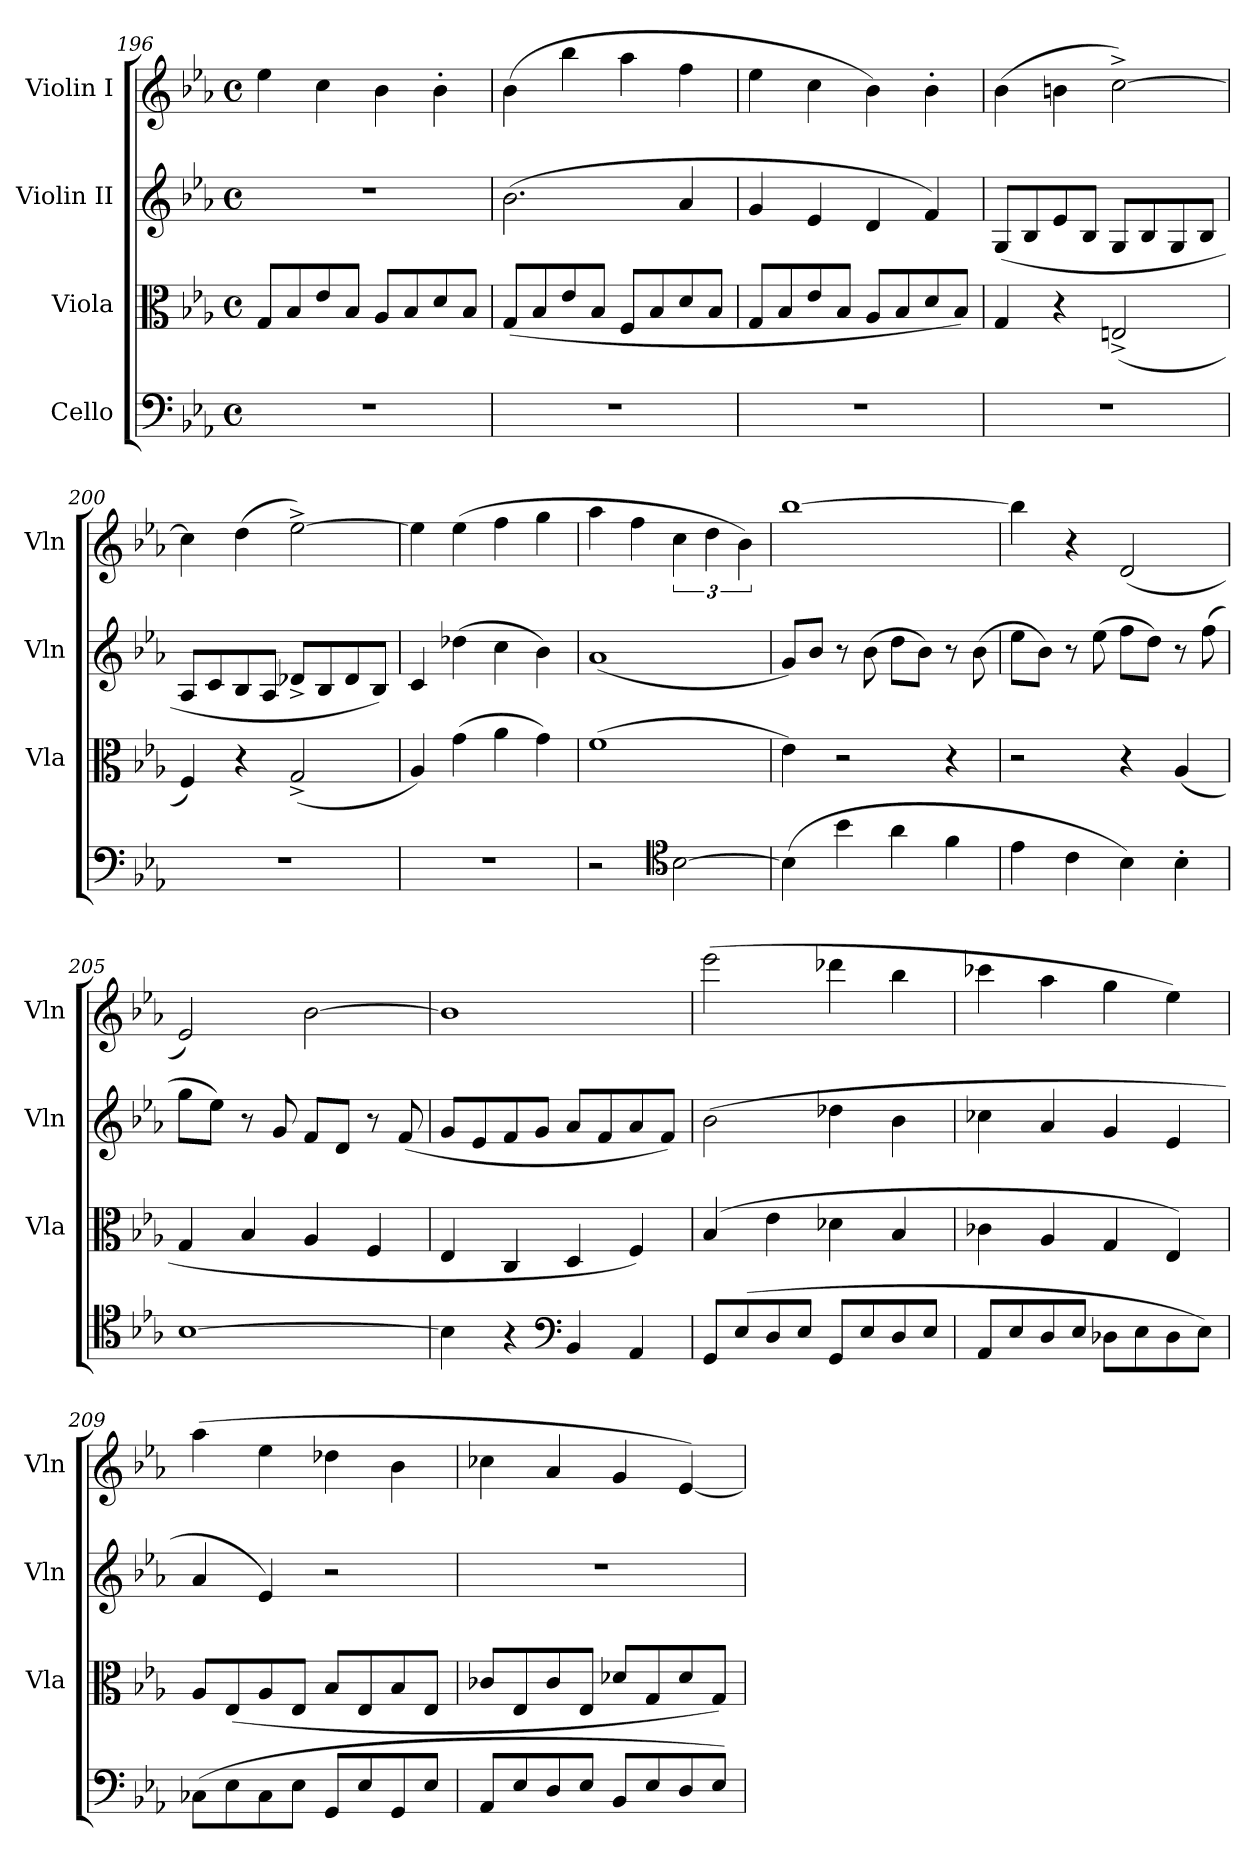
**kern	**kern	**kern	**kern
*part4	*part3	*part2	*part1
*staff4	*staff3	*staff2	*staff1
*I"Cello	*I"Viola	*I"Violin II	*I"Violin I
*	*I'Vla	*I'Vln	*I'Vln
*clefF4	*clefC3	*clefG2	*clefG2
*k[b-e-a-]	*k[b-e-a-]	*k[b-e-a-]	*k[b-e-a-]
*M4/4	*M4/4	*M4/4	*M4/4
*met(c)	*met(c)	*met(c)	*met(c)
=196	=196	=196	=196
1r	8G/L	1r	4ee-\
.	8B-/	.	.
.	8e-/	.	4cc\
.	8B-/J	.	.
.	8A-/L	.	4b-\
.	8B-/	.	.
.	8d/	.	4b-'\
.	8B-/J	.	.
=197	=197	=197	=197
1r	(>8G/L	(>2.b-\	(>4b-\
.	8B-/	.	.
.	8e-/	.	4bb-\
.	8B-/J	.	.
.	8F/L	.	4aa-\
.	8B-/	.	.
.	8d/	4a-/	4ff\
.	8B-/J	.	.
=198	=198	=198	=198
1r	8G/L	4g/	4ee-\
.	8B-/	.	.
.	8e-/	4e-/	4cc\
.	8B-/J	.	.
.	8A-/L	4d/	4b-\)
.	8B-/	.	.
.	8d/	4f/)	4b-'\
.	8B-/J)	.	.
=199	=199	=199	=199
1r	4G/	(>8G/L	(>4b-\
.	.	8B-/	.
.	4r	8e-/	4bn\
.	.	8B-/J	.
.	(<2En^/	8G/L	[2cc^\)
.	.	8B-/	.
.	.	8G/	.
.	.	8B-/J	.
=200	=200	=200	=200
1r	4F/)	8A-/L	4cc\]
.	.	8c/	.
.	4r	8B-/	(>4dd\
.	.	8A-/J	.
.	(<2G^/	8d-X^/L	[2ee-^\)
.	.	8B-/	.
.	.	8d-/	.
.	.	8B-/J)	.
=201	=201	=201	=201
1r	4A-/)	4c/	4ee-\]
.	(>4g\	(>4dd-X\	(>4ee-\
.	4a-\	4cc\	4ff\
.	4g\)	4b-\)	4gg\
!!LO:LB:g=z
=202	=202	=202	=202
2r	(>1f	(<1a-	4aa-\
.	.	.	4ff\
*clefC4	*	*	*
[2B-\	.	.	6cc\
.	.	.	6dd\
.	.	.	6b-\)
=203	=203	=203	=203
(>4B-\]	4e-\)	8g/L)	[1bb-
.	.	8b-/J	.
4b-\	2r	8r	.
.	.	(>8b-\	.
4a-\	.	8dd\L	.
.	.	8b-\J)	.
4f\	4r	8r	.
.	.	(>8b-\	.
=204	=204	=204	=204
4e-\	2r	8ee-\L	4bb-\]
.	.	8b-\J)	.
4c\	.	8r	4r
.	.	(>8ee-\	.
4B-\)	4r	8ff\L	(<2d/
.	.	8dd\J)	.
4B-'\	(>4A-/	8r	.
.	.	(>8ff\	.
=205	=205	=205	=205
[1B-	4G/	8gg\L	2e-/)
.	.	8ee-\J)	.
.	4B-/	8r	.
.	.	8g/	.
.	4A-/	8f/L	[2b-\
.	.	8d/J	.
.	4F/	8r	.
.	.	(<8f/	.
=206	=206	=206	=206
4B-\]	4E-/	8g/L	1b-]
.	.	8e-/	.
4r	4C/	8f/	.
.	.	8g/J	.
*clefF4	*	*	*
4BB-/	4D/	8a-/L	.
.	.	8f/	.
4AA-/	4F/)	8a-/	.
.	.	8f/J)	.
=207	=207	=207	=207
8GG/L	(>4B-/	(>2b-\	(>2eee-\
(>8E-/	.	.	.
8D/	4e-\	.	.
8E-/J	.	.	.
8GG/L	4d-X\	4dd-X\	4ddd-X\
8E-/	.	.	.
8D/	4B-/	4b-\	4bb-\
8E-/J	.	.	.
=208	=208	=208	=208
8AA-/L	4c-X\	4cc-X\	4ccc-X\
8E-/	.	.	.
8D/	4A-/	4a-/	4aa-\
8E-/J	.	.	.
8D-X\L	4G/	4g/	4gg\
8E-\	.	.	.
8D-\	4E-/)	4e-/	4ee-\)
8E-\J)	.	.	.
=209	=209	=209	=209
(>8C-X\L	8A-/L	4a-/	(>4aa-\
8E-\	(>8E-/	.	.
8C-\	8A-/	4e-/)	4ee-\
8E-\J	8E-/J	.	.
8GG/L	8B-/L	2r	4dd-X\
8E-/	8E-/	.	.
8GG/	8B-/	.	4b-\
8E-/J	8E-/J	.	.
=210	=210	=210	=210
8AA-/L	8c-X/L	1r	4cc-X\
8E-/	8E-/	.	.
8D/	8c-/	.	4a-/
8E-/J	8E-/J	.	.
8BB-/L	8d-X/L	.	4g/
8E-/	8G/	.	.
8D/	8d-/	.	[4e-/)
8E-/J)	8G/J)	.	.
=	=	=	=
*-	*-	*-	*-
